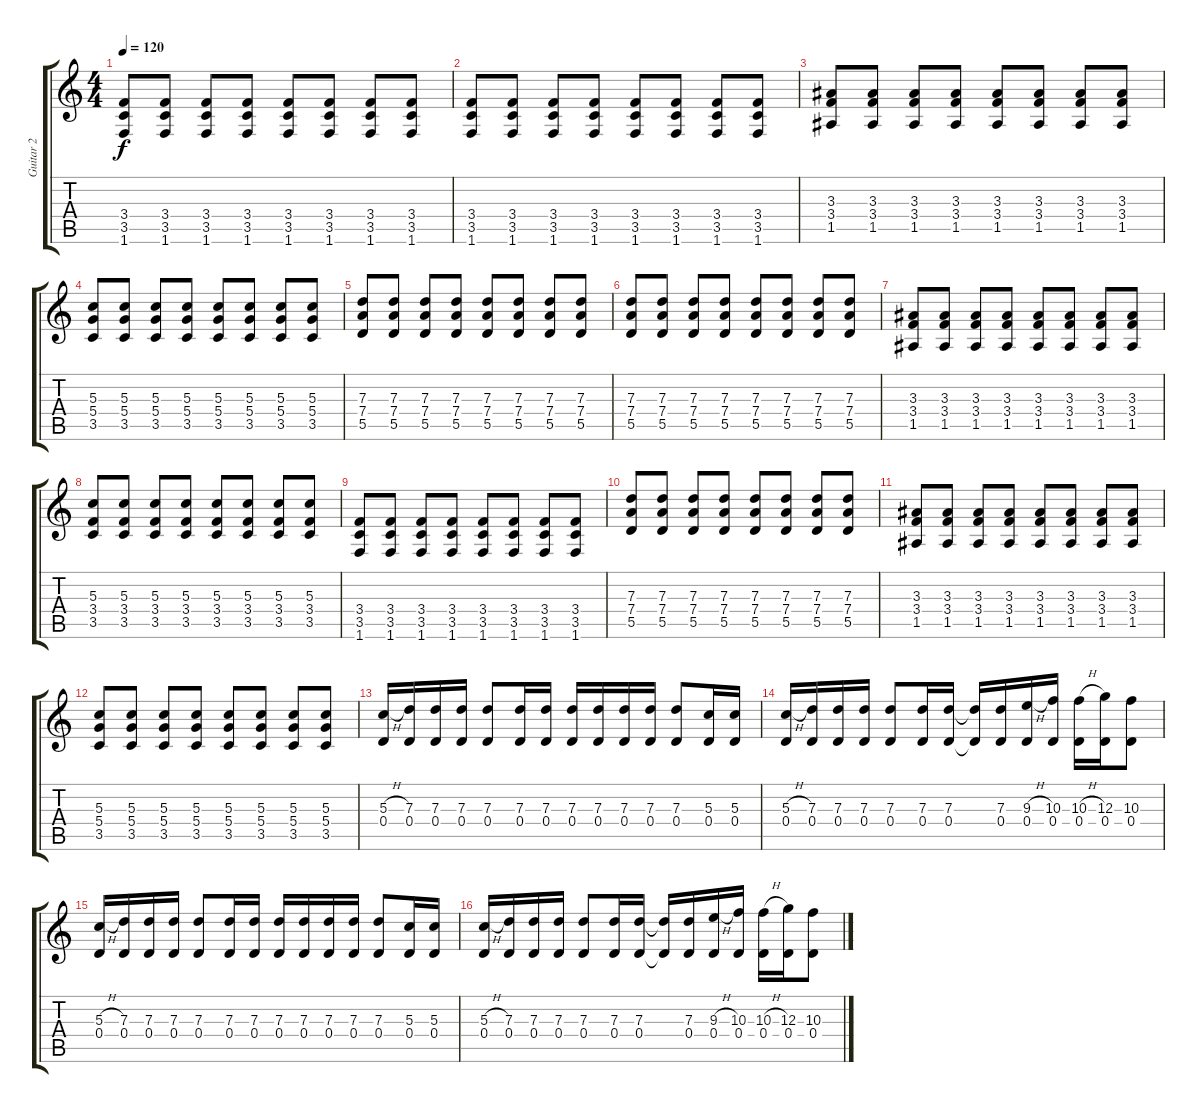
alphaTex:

\track ("Guitar 2" "Guitar 2") {instrument overdrivenguitar}
\staff {score tabs}
\tuning (E4 B3 G3 D3 A2 E2) {hide}
\ts (4 4)
\tempo 120
\clef g2
\ks c
(3.4 3.5 1.6).8{dy f} (3.4 3.5 1.6).8 (3.4 3.5 1.6).8 (3.4 3.5 1.6).8 (3.4 3.5 1.6).8 (3.4 3.5 1.6).8 (3.4 3.5 1.6).8 (3.4 3.5 1.6).8 |
(3.4 3.5 1.6).8 (3.4 3.5 1.6).8 (3.4 3.5 1.6).8 (3.4 3.5 1.6).8 (3.4 3.5 1.6).8 (3.4 3.5 1.6).8 (3.4 3.5 1.6).8 (3.4 3.5 1.6).8 |
(3.3 3.4 1.5).8 (3.3 3.4 1.5).8 (3.3 3.4 1.5).8 (3.3 3.4 1.5).8 (3.3 3.4 1.5).8 (3.3 3.4 1.5).8 (3.3 3.4 1.5).8 (3.3 3.4 1.5).8 |
(5.3 5.4 3.5).8 (5.3 5.4 3.5).8 (5.3 5.4 3.5).8 (5.3 5.4 3.5).8 (5.3 5.4 3.5).8 (5.3 5.4 3.5).8 (5.3 5.4 3.5).8 (5.3 5.4 3.5).8 |
(7.3 7.4 5.5).8 (7.3 7.4 5.5).8 (7.3 7.4 5.5).8 (7.3 7.4 5.5).8 (7.3 7.4 5.5).8 (7.3 7.4 5.5).8 (7.3 7.4 5.5).8 (7.3 7.4 5.5).8 |
(7.3 7.4 5.5).8 (7.3 7.4 5.5).8 (7.3 7.4 5.5).8 (7.3 7.4 5.5).8 (7.3 7.4 5.5).8 (7.3 7.4 5.5).8 (7.3 7.4 5.5).8 (7.3 7.4 5.5).8 |
(3.3 3.4 1.5).8 (3.3 3.4 1.5).8 (3.3 3.4 1.5).8 (3.3 3.4 1.5).8 (3.3 3.4 1.5).8 (3.3 3.4 1.5).8 (3.3 3.4 1.5).8 (3.3 3.4 1.5).8 |
(5.3 3.4 3.5).8 (5.3 3.4 3.5).8 (5.3 3.4 3.5).8 (5.3 3.4 3.5).8 (5.3 3.4 3.5).8 (5.3 3.4 3.5).8 (5.3 3.4 3.5).8 (5.3 3.4 3.5).8 |
(3.4 3.5 1.6).8 (3.4 3.5 1.6).8 (3.4 3.5 1.6).8 (3.4 3.5 1.6).8 (3.4 3.5 1.6).8 (3.4 3.5 1.6).8 (3.4 3.5 1.6).8 (3.4 3.5 1.6).8 |
(7.3 7.4 5.5).8 (7.3 7.4 5.5).8 (7.3 7.4 5.5).8 (7.3 7.4 5.5).8 (7.3 7.4 5.5).8 (7.3 7.4 5.5).8 (7.3 7.4 5.5).8 (7.3 7.4 5.5).8 |
(3.3 3.4 1.5).8 (3.3 3.4 1.5).8 (3.3 3.4 1.5).8 (3.3 3.4 1.5).8 (3.3 3.4 1.5).8 (3.3 3.4 1.5).8 (3.3 3.4 1.5).8 (3.3 3.4 1.5).8 |
(5.3 5.4 3.5).8 (5.3 5.4 3.5).8 (5.3 5.4 3.5).8 (5.3 5.4 3.5).8 (5.3 5.4 3.5).8 (5.3 5.4 3.5).8 (5.3 5.4 3.5).8 (5.3 5.4 3.5).8 |
(5.3{h} 0.4).16 (7.3 0.4).16 (7.3 0.4).16 (7.3 0.4).16 (7.3 0.4).8 (7.3 0.4).16 (7.3 0.4).16 (7.3 0.4).16 (7.3 0.4).16 (7.3 0.4).16 (7.3 0.4).16 (7.3 0.4).8 (5.3 0.4).16 (5.3 0.4).16 |
(5.3{h} 0.4).16 (7.3 0.4).16 (7.3 0.4).16 (7.3 0.4).16 (7.3 0.4).8 (7.3 0.4).16 (7.3 0.4).16 (7.3{t} 0.4{t}).16 (7.3 0.4).16 (9.3{h} 0.4).16 (10.3 0.4).16 (10.3{h} 0.4).16 (12.3 0.4).16 (10.3 0.4).8 |
(5.3{h} 0.4).16 (7.3 0.4).16 (7.3 0.4).16 (7.3 0.4).16 (7.3 0.4).8 (7.3 0.4).16 (7.3 0.4).16 (7.3 0.4).16 (7.3 0.4).16 (7.3 0.4).16 (7.3 0.4).16 (7.3 0.4).8 (5.3 0.4).16 (5.3 0.4).16 |
(5.3{h} 0.4).16 (7.3 0.4).16 (7.3 0.4).16 (7.3 0.4).16 (7.3 0.4).8 (7.3 0.4).16 (7.3 0.4).16 (7.3{t} 0.4{t}).16 (7.3 0.4).16 (9.3{h} 0.4).16 (10.3 0.4).16 (10.3{h} 0.4).16 (12.3 0.4).16 (10.3 0.4).8
